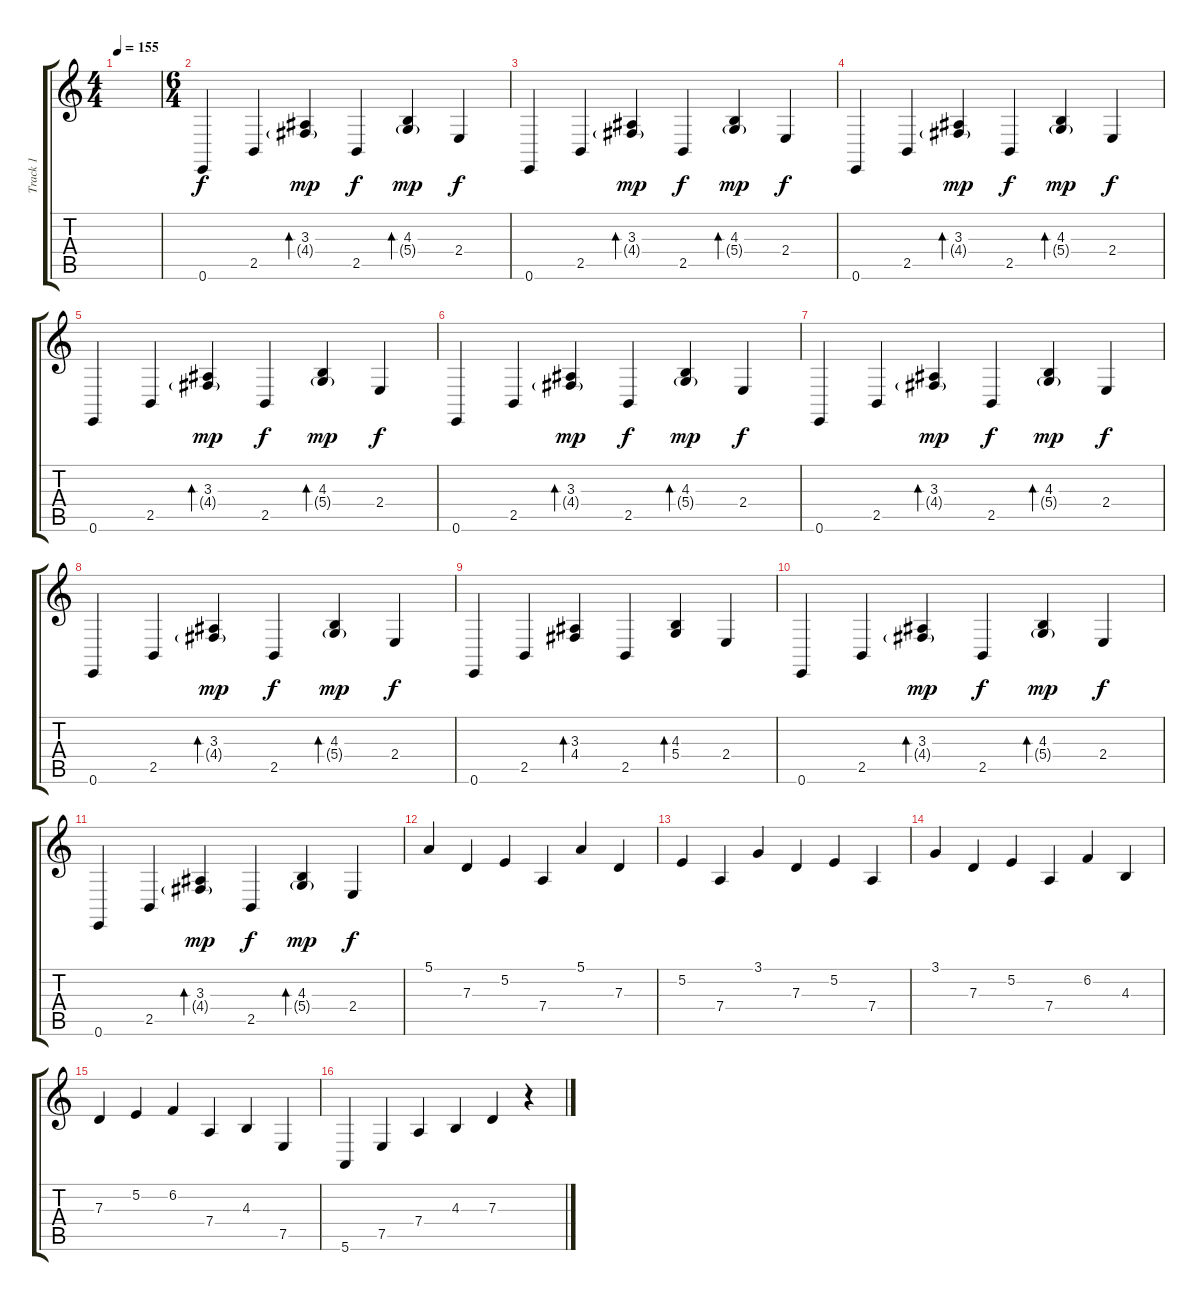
\track ("Track 1" "Track 1") {instrument orchestralharp}
\staff {score tabs}
\tuning (E4 B3 G3 D3 A2 E2) {hide}
\ts (4 4)
\tempo 155
\clef g2
\ks c
|
\ts (6 4)
0.6.4 2.5.4 (3.3 4.4{g}).4{bd 120 dy mp} 2.5.4{dy f} (4.3 5.4{g}).4{bd 120 dy mp} 2.4.4{dy f} |
0.6.4 2.5.4 (3.3 4.4{g}).4{bd 120 dy mp} 2.5.4{dy f} (4.3 5.4{g}).4{bd 120 dy mp} 2.4.4{dy f} |
0.6.4 2.5.4 (3.3 4.4{g}).4{bd 120 dy mp} 2.5.4{dy f} (4.3 5.4{g}).4{bd 120 dy mp} 2.4.4{dy f} |
0.6.4 2.5.4 (3.3 4.4{g}).4{bd 120 dy mp} 2.5.4{dy f} (4.3 5.4{g}).4{bd 120 dy mp} 2.4.4{dy f} |
0.6.4 2.5.4 (3.3 4.4{g}).4{bd 120 dy mp} 2.5.4{dy f} (4.3 5.4{g}).4{bd 120 dy mp} 2.4.4{dy f} |
0.6.4 2.5.4 (3.3 4.4{g}).4{bd 120 dy mp} 2.5.4{dy f} (4.3 5.4{g}).4{bd 120 dy mp} 2.4.4{dy f} |
0.6.4 2.5.4 (3.3 4.4{g}).4{bd 120 dy mp} 2.5.4{dy f} (4.3 5.4{g}).4{bd 120 dy mp} 2.4.4{dy f} |
0.6.4 2.5.4 (3.3 4.4).4{bd 120} 2.5.4 (4.3 5.4).4{bd 120} 2.4.4 |
0.6.4 2.5.4 (3.3 4.4{g}).4{bd 120 dy mp} 2.5.4{dy f} (4.3 5.4{g}).4{bd 120 dy mp} 2.4.4{dy f} |
0.6.4 2.5.4 (3.3 4.4{g}).4{bd 120 dy mp} 2.5.4{dy f} (4.3 5.4{g}).4{bd 120 dy mp} 2.4.4{dy f} |
5.1.4 7.3.4 5.2.4 7.4.4 5.1.4 7.3.4 |
5.2.4 7.4.4 3.1.4 7.3.4 5.2.4 7.4.4 |
3.1.4 7.3.4 5.2.4 7.4.4 6.2.4 4.3.4 |
7.3.4 5.2.4 6.2.4 7.4.4 4.3.4 7.5.4 |
5.6.4 7.5.4 7.4.4 4.3.4 7.3.4 r.4
